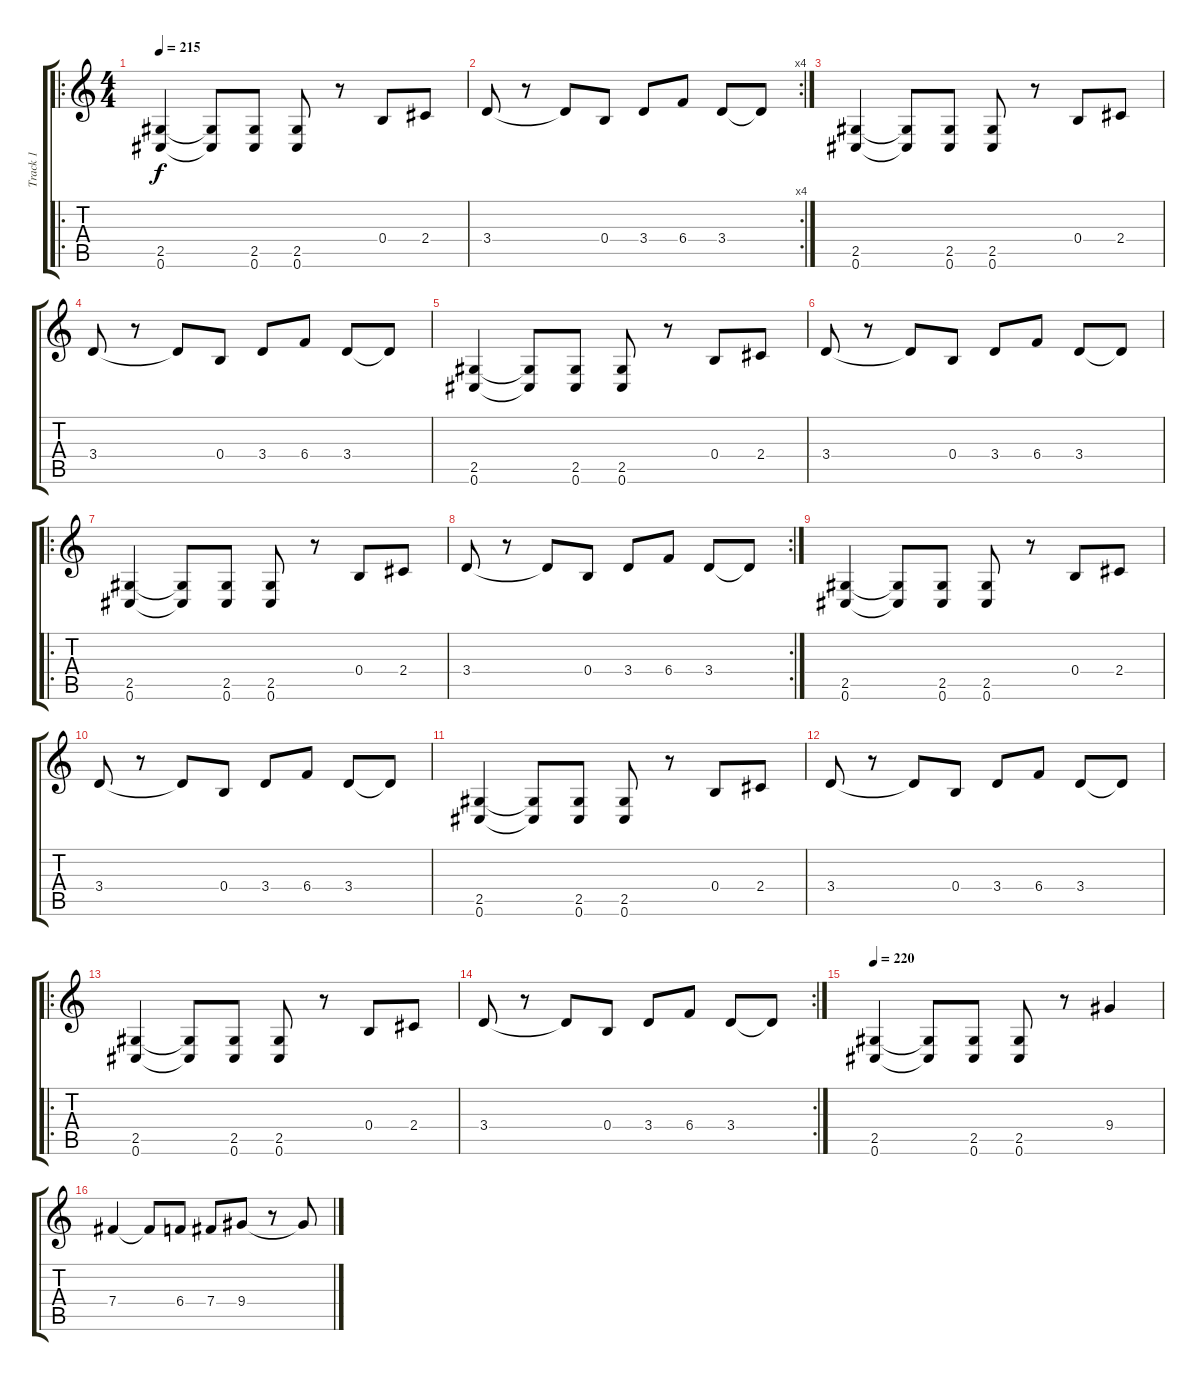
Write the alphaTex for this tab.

\track ("Track 1" "Track 1") {instrument distortionguitar}
\staff {score tabs}
\tuning (Db4 Ab3 E3 B2 Gb2 Db2) {hide}
\ro
\ts (4 4)
\tempo 215
\clef g2
\ks c
(2.5 0.6).4{dy f instrument distortionguitar} (2.5{t} 0.6{t}).8 (2.5 0.6).8 (2.5 0.6).8 r.8 0.4.8 2.4.8 |
\rc 4
3.4.8 r.8 3.4{t}.8 0.4.8 3.4.8 6.4.8 3.4.8 3.4{t}.8 |
(2.5 0.6).4 (2.5{t} 0.6{t}).8 (2.5 0.6).8 (2.5 0.6).8 r.8 0.4.8 2.4.8 |
3.4.8 r.8 3.4{t}.8 0.4.8 3.4.8 6.4.8 3.4.8 3.4{t}.8 |
(2.5 0.6).4 (2.5{t} 0.6{t}).8 (2.5 0.6).8 (2.5 0.6).8 r.8 0.4.8 2.4.8 |
3.4.8 r.8 3.4{t}.8 0.4.8 3.4.8 6.4.8 3.4.8 3.4{t}.8 |
\ro
(2.5 0.6).4 (2.5{t} 0.6{t}).8 (2.5 0.6).8 (2.5 0.6).8 r.8 0.4.8 2.4.8 |
\rc 2
3.4.8 r.8 3.4{t}.8 0.4.8 3.4.8 6.4.8 3.4.8 3.4{t}.8 |
(2.5 0.6).4 (2.5{t} 0.6{t}).8 (2.5 0.6).8 (2.5 0.6).8 r.8 0.4.8 2.4.8 |
3.4.8 r.8 3.4{t}.8 0.4.8 3.4.8 6.4.8 3.4.8 3.4{t}.8 |
(2.5 0.6).4 (2.5{t} 0.6{t}).8 (2.5 0.6).8 (2.5 0.6).8 r.8 0.4.8 2.4.8 |
3.4.8 r.8 3.4{t}.8 0.4.8 3.4.8 6.4.8 3.4.8 3.4{t}.8 |
\ro
(2.5 0.6).4 (2.5{t} 0.6{t}).8 (2.5 0.6).8 (2.5 0.6).8 r.8 0.4.8 2.4.8 |
\rc 2
3.4.8 r.8 3.4{t}.8 0.4.8 3.4.8 6.4.8 3.4.8 3.4{t}.8 |
\tempo 220
(2.5 0.6).4 (2.5{t} 0.6{t}).8 (2.5 0.6).8 (2.5 0.6).8 r.8 9.4.4 |
7.4.4 7.4{t}.8 6.4.8 7.4.8 9.4.8 r.8 9.4{t}.8
